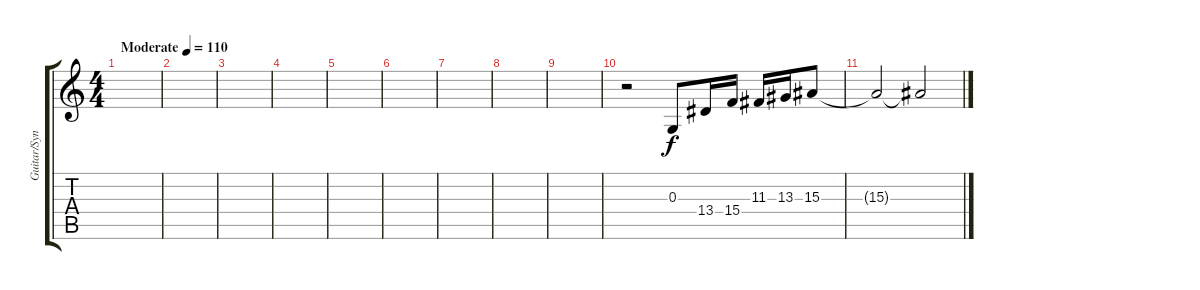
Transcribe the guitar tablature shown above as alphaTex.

\track ("Guitar/Synth Overdubs" "Guitar/Syn") {instrument stringensemble1}
\staff {score tabs}
\tuning (E4 B3 G3 D3 A2 E2) {hide}
\ts (4 4)
\tempo (110 "Moderate")
\clef g2
\ks c
|
|
|
|
|
|
|
|
|
r.2 0.3.8 13.4.16 15.4.16 11.3.16 13.3.16 15.3.8 |
15.3{t}.2 15.3{t}.2{volume 3}
